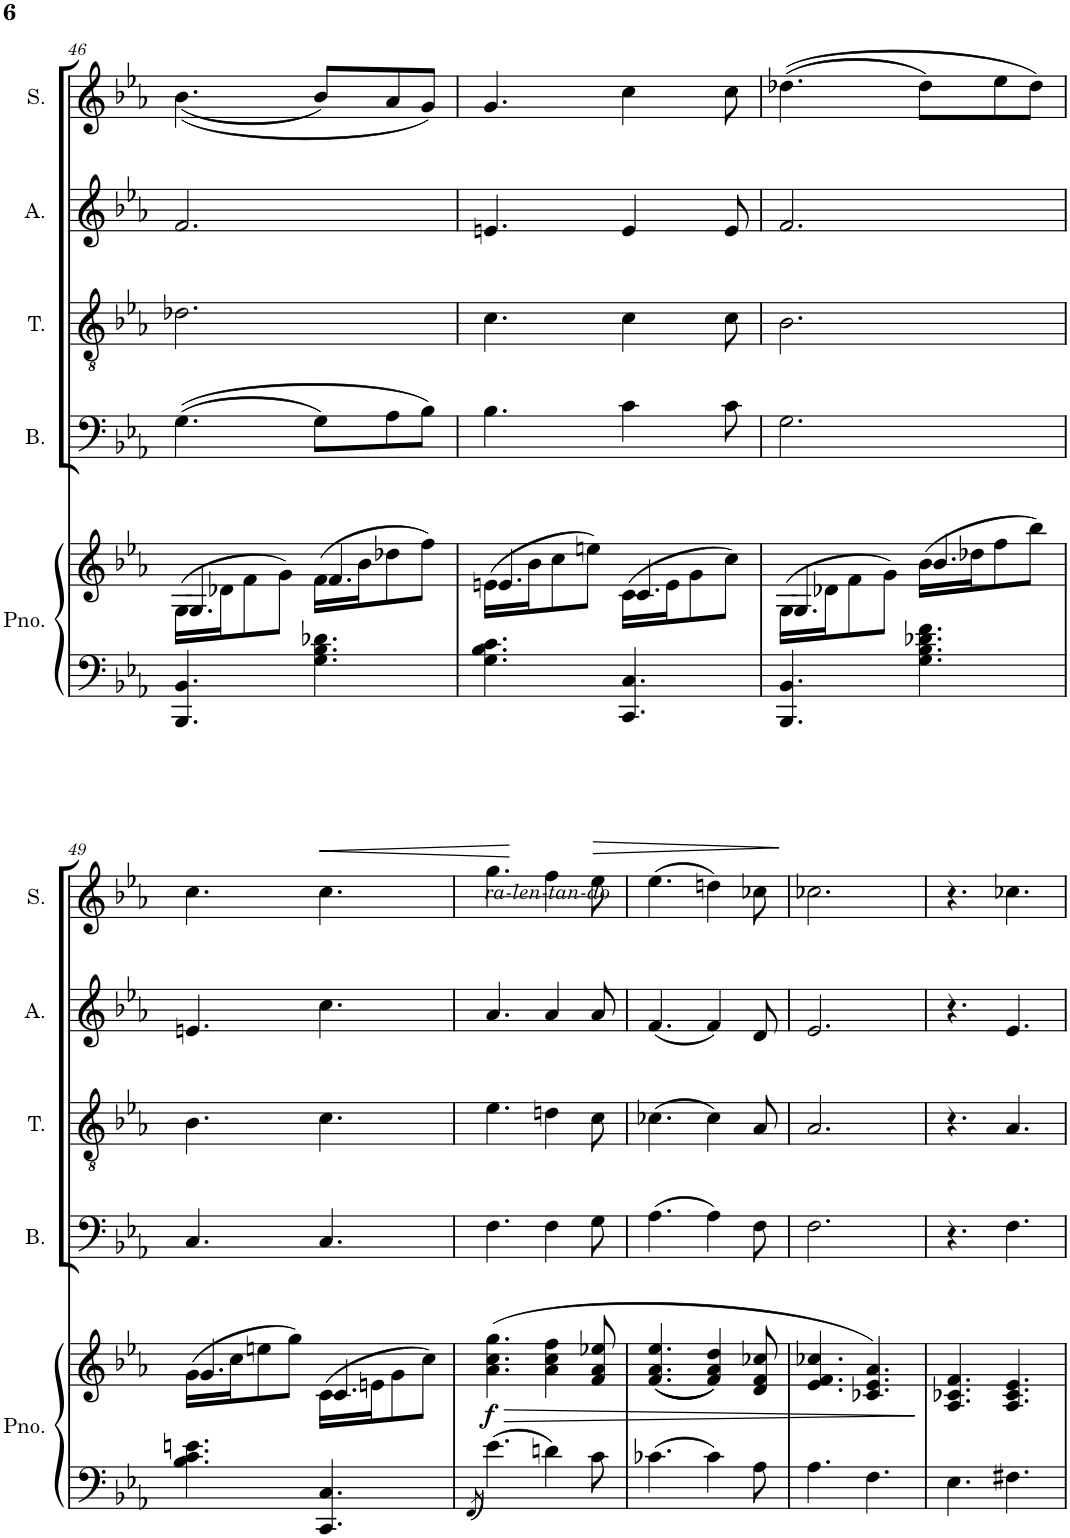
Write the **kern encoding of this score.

**kern	**kern	**dynam	**kern	**kern	**kern	**kern	**dynam
*part5	*part5	*part5	*part4	*part3	*part2	*part1	*part1
*staff6	*staff5	*staff5/6	*staff4	*staff3	*staff2	*staff1	*staff1
*I"Piano	*	*	*I"Bass	*I"Tenor	*I"Alto	*I"Soprano	*
*I'Pno.	*	*	*I'B.	*I'T.	*I'A.	*I'S.	*
!!LO:PB:g=z
*clefF4	*clefG2	*	*clefF4	*clefGv2	*clefG2	*clefG2	*
*k[b-e-a-]	*k[b-e-a-]	*	*k[b-e-a-]	*k[b-e-a-]	*k[b-e-a-]	*k[b-e-a-]	*
*M6/8	*M6/8	*	*M6/8	*M6/8	*M6/8	*M6/8	*
=46	=46	=46	=46	=46	=46	=46	=46
*	*^	*	*	*	*	*	*
4.BBB-/ 4.BB-/	4.G/	(>16G\LL	.	((4.G\	2.d-X\	2.f/	(<(<4.b-\	.
.	.	16d-X\J	.	.	.	.	.	.
.	.	8f\	.	.	.	.	.	.
.	.	8g\J)	.	.	.	.	.	.
4.G\ 4.B-\ 4.d-X\	4.f/	(>16f\LL	.	8G\L)	.	.	8b-/L)	.
.	.	16b-\J	.	.	.	.	.	.
.	.	8dd-X\	.	8A-\	.	.	8a-/	.
.	.	8ff\J)	.	8B-\J)	.	.	8g/J)	.
=47	=47	=47	=47	=47	=47	=47	=47	=47
4.G\ 4.B-\ 4.c\	4.en/	(>16e\LL	.	4.B-\	4.c\	4.en/	4.g/	.
.	.	16b-\J	.	.	.	.	.	.
.	.	8cc\	.	.	.	.	.	.
.	.	8een\J)	.	.	.	.	.	.
4.CC/ 4.C/	4.c/	(>16c\LL	.	4c\	4c\	4e/	4cc\	.
.	.	16e\J	.	.	.	.	.	.
.	.	8g\	.	.	.	.	.	.
.	.	8cc\J)	.	8c\	8c\	8e/	8cc\	.
=48	=48	=48	=48	=48	=48	=48	=48	=48
4.BBB-/ 4.BB-/	4.G/	(>16G\LL	.	2.G\	2.B-\	2.f/	((4.dd-X\	.
.	.	16d-X\J	.	.	.	.	.	.
.	.	8f\	.	.	.	.	.	.
.	.	8g\J)	.	.	.	.	.	.
4.G\ 4.B-\ 4.d-X\ 4.f\	4.b-/	(>16b-\LL	.	.	.	.	8dd-\L)	.
.	.	16dd-X\J	.	.	.	.	.	.
.	.	8ff\	.	.	.	.	8ee-\	.
.	.	8bb-\J)	.	.	.	.	8dd-\J)	.
!!LO:LB:g=z
=49	=49	=49	=49	=49	=49	=49	=49	=49
4.B-\ 4.c\ 4.en\	4.g/	(>16g\LL	.	4.C/	4.B-\	4.en/	4.cc\	.
.	.	16cc\J	.	.	.	.	.	.
.	.	8een\	.	.	.	.	.	.
.	.	8gg\J)	.	.	.	.	.	.
!	!	!	!	!	!	!	!	!LO:HP:b
4.CC/ 4.C/	4.c/	(>16c\LL	.	4.C/	4.c\	4.cc\	4.cc\	<
.	.	16en\J	.	.	.	.	.	.
.	.	8g\	.	.	.	.	.	.
.	.	8cc\J)	.	.	.	.	.	.
*	*v	*v	*	*	*	*	*	*
=50	=50	=50	=50	=50	=50	=50	=50
8qFF/	.	.	.	.	.	.	.
!	!	!	!	!	!	!LO:TX:b:i:t=ra-len-tan-do	!
!	!	!LO:HP:b	!	!	!	!	!
!	!	!LO:DY:n=1:b	!	!	!	!	!
4.e-\	(4.a-\ 4.cc\ 4.gg\	> f	4.F\	4.e-\	4.a-/	4.gg\	.
4dn\	4a-\ 4cc\ 4ff\	.	4F\	4dn\	4a-/	4ff\	[
!	!	!	!	!	!	!	!LO:HP:b
8c\	8f/ 8a-/ 8ee-X/	.	8G\	8c\	8a-/	8ee-\	>
=51	=51	=51	=51	=51	=51	=51	=51
4.c-X\	(((4.f/ 4.a-/ 4.ee-/	.	(4.A-\	(4.c-X\	(4.f/	(4.ee-\	.
4c-\	4f/ 4a-/ 4dd/)))	.	4A-\)	4c-\)	4f/)	4ddn\)	.
8A-\	8d/ 8f/ 8cc-X/	.	8F\	8A-/	8d/	8cc-X\	.
.	.	.	.	.	.	.	]
=52	=52	=52	=52	=52	=52	=52	=52
4.A-\	4.e-/ 4.f/ 4.cc-X/	.	2.F\	2.A-/	2.e-/	2.cc-X\	.
4.F\	4.c-X/ 4.e-/ 4.a-/)	.	.	.	.	.	.
.	.	]	.	.	.	.	.
=53	=53	=53	=53	=53	=53	=53	=53
4.E-\	4.A-/ 4.c-X/ 4.f/	.	4.r	4.r	4.r	4.r	.
4.F#X\	4.A-/ 4.c-/ 4.e-/	.	4.F\	4.A-/	4.e-/	4.cc-X\	.
=	=	=	=	=	=	=	=
*-	*-	*-	*-	*-	*-	*-	*-
